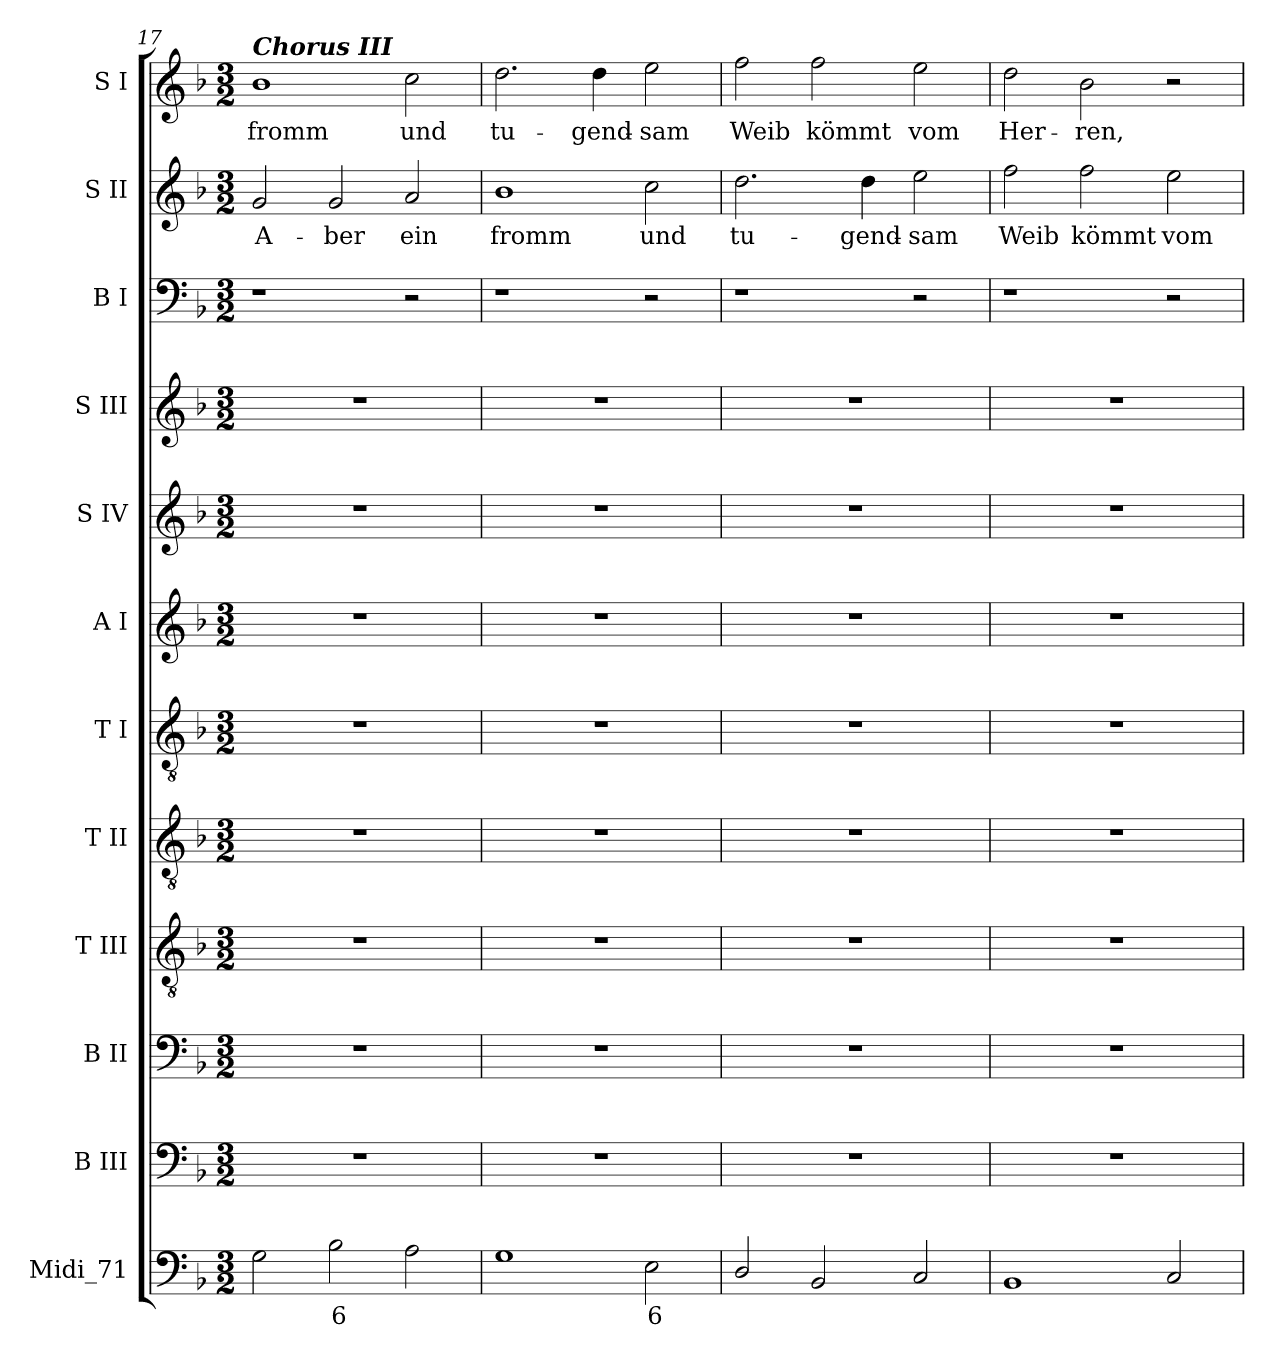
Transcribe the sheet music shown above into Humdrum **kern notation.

**kern	**text	**kern	**kern	**kern	**kern	**kern	**kern	**kern	**kern	**kern	**kern	**text	**kern	**text
*part12	*part12	*part11	*part10	*part9	*part8	*part7	*part6	*part5	*part4	*part3	*part2	*part2	*part1	*part1
*staff12	*staff12	*staff11	*staff10	*staff9	*staff8	*staff7	*staff6	*staff5	*staff4	*staff3	*staff2	*staff2	*staff1	*staff1
*I"Midi_71	*	*I"B III	*I"B II	*I"T III	*I"T II	*I"T I	*I"A I	*I"S IV	*I"S III	*I"B I	*I"S II	*	*I"S I	*
*	*	*I'B III	*I'B II	*I'T III	*I'T II	*I'T I	*I'A I	*I'S IV	*I'S III	*I'B I	*I'S II	*	*I'S I	*
!!LO:LB:g=z
*clefF4	*	*clefF4	*clefF4	*clefGv2	*clefGv2	*clefGv2	*clefG2	*clefG2	*clefG2	*clefF4	*clefG2	*	*clefG2	*
*k[b-]	*	*k[b-]	*k[b-]	*k[b-]	*k[b-]	*k[b-]	*k[b-]	*k[b-]	*k[b-]	*k[b-]	*k[b-]	*	*k[b-]	*
*F:	*	*F:	*F:	*F:	*F:	*F:	*F:	*F:	*F:	*F:	*F:	*	*F:	*
*M3/2	*	*M3/2	*M3/2	*M3/2	*M3/2	*M3/2	*M3/2	*M3/2	*M3/2	*M3/2	*M3/2	*	*M3/2	*
=17	=17	=17	=17	=17	=17	=17	=17	=17	=17	=17	=17	=17	=17	=17
!	!	!	!	!	!	!	!	!	!	!	!	!	!LO:TX:a:Bi:t=Chorus III	!
!	!	!	!	!	!	!	!	!	!	!	!	!LO:LY:b	!	!LO:LY:b
2G	.	1.r	1.r	1.r	1.r	1.r	1.r	1.r	1.r	1r	2g	A-	1b-	fromm
!	!LO:LY:b	!	!	!	!	!	!	!	!	!	!	!LO:LY:b	!	!
2B-	6	.	.	.	.	.	.	.	.	.	2g	-ber	.	.
!	!	!	!	!	!	!	!	!	!	!	!	!LO:LY:b	!	!LO:LY:b
2A	.	.	.	.	.	.	.	.	.	2r	2a	ein	2cc	und
=18	=18	=18	=18	=18	=18	=18	=18	=18	=18	=18	=18	=18	=18	=18
!	!	!	!	!	!	!	!	!	!	!	!	!LO:LY:b	!	!LO:LY:b
1G	.	1.r	1.r	1.r	1.r	1.r	1.r	1.r	1.r	1r	1b-	fromm	2.dd	tu-
!	!	!	!	!	!	!	!	!	!	!	!	!	!	!LO:LY:b
.	.	.	.	.	.	.	.	.	.	.	.	.	4dd	-gend-
!	!LO:LY:b	!	!	!	!	!	!	!	!	!	!	!LO:LY:b	!	!LO:LY:b
2E	6	.	.	.	.	.	.	.	.	2r	2cc	und	2ee	-sam
=19	=19	=19	=19	=19	=19	=19	=19	=19	=19	=19	=19	=19	=19	=19
!	!	!	!	!	!	!	!	!	!	!	!	!LO:LY:b	!	!LO:LY:b
2D/	.	1.r	1.r	1.r	1.r	1.r	1.r	1.r	1.r	1r	2.dd	tu-	2ff	Weib
!	!	!	!	!	!	!	!	!	!	!	!	!	!	!LO:LY:b
2BB-	.	.	.	.	.	.	.	.	.	.	.	.	2ff	kömmt
!	!	!	!	!	!	!	!	!	!	!	!	!LO:LY:b	!	!
.	.	.	.	.	.	.	.	.	.	.	4dd	-gend-	.	.
!	!	!	!	!	!	!	!	!	!	!	!	!LO:LY:b	!	!LO:LY:b
2C	.	.	.	.	.	.	.	.	.	2r	2ee	-sam	2ee	vom
=20	=20	=20	=20	=20	=20	=20	=20	=20	=20	=20	=20	=20	=20	=20
!	!	!	!	!	!	!	!	!	!	!	!	!LO:LY:b	!	!LO:LY:b
1BB-	.	1.r	1.r	1.r	1.r	1.r	1.r	1.r	1.r	1r	2ff	Weib	2dd	Her-
!	!	!	!	!	!	!	!	!	!	!	!	!LO:LY:b	!	!LO:LY:b
.	.	.	.	.	.	.	.	.	.	.	2ff	kömmt	2b-	-ren,
!	!	!	!	!	!	!	!	!	!	!	!	!LO:LY:b	!	!
2C	.	.	.	.	.	.	.	.	.	2r	2ee	vom	2r	.
=	=	=	=	=	=	=	=	=	=	=	=	=	=	=
*-	*-	*-	*-	*-	*-	*-	*-	*-	*-	*-	*-	*-	*-	*-
